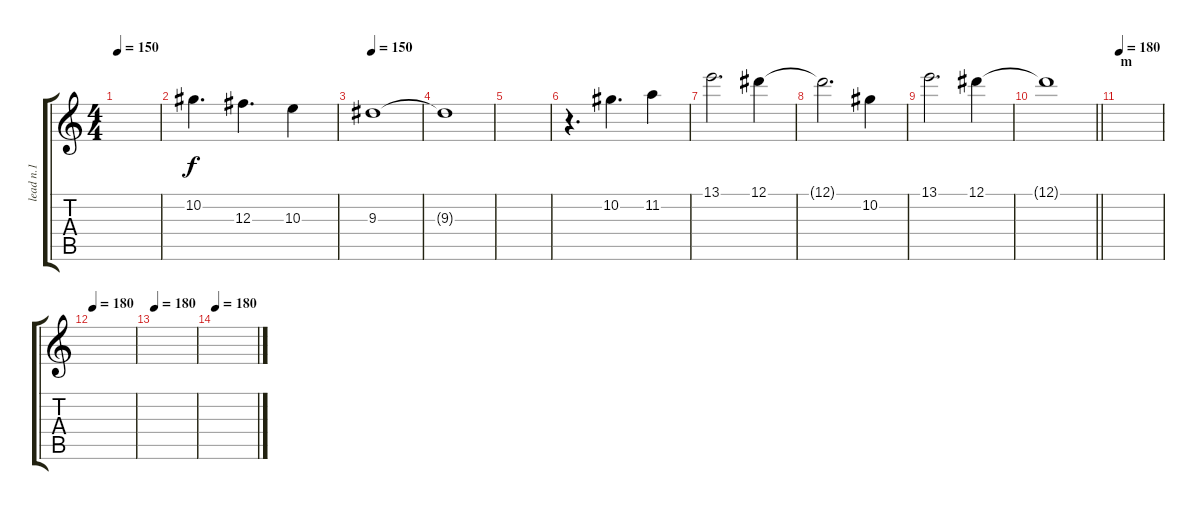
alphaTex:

\track ("lead n.1" "lead n.1") {instrument distortionguitar}
\staff {score tabs}
\tuning (Eb4 Bb3 Gb3 Db3 Ab2 Eb2) {hide}
\ts (4 4)
\tempo 150
\clef g2
\ks c
|
10.2.4{d} 12.3.4{d} 10.3.4 |
\tempo 150
9.3.1 |
9.3{t}.1 |
|
r.4{d} 10.2.4{d} 11.2.4 |
13.1.2{d} 12.1.4 |
12.1{t}.2{d} 10.2.4 |
13.1.2{d} 12.1.4 |
\barLineRight lightlight
12.1{t}.1 |
\section ("" "m")
\tempo 180
|
\tempo 180
|
\tempo 180
|
\tempo 180
